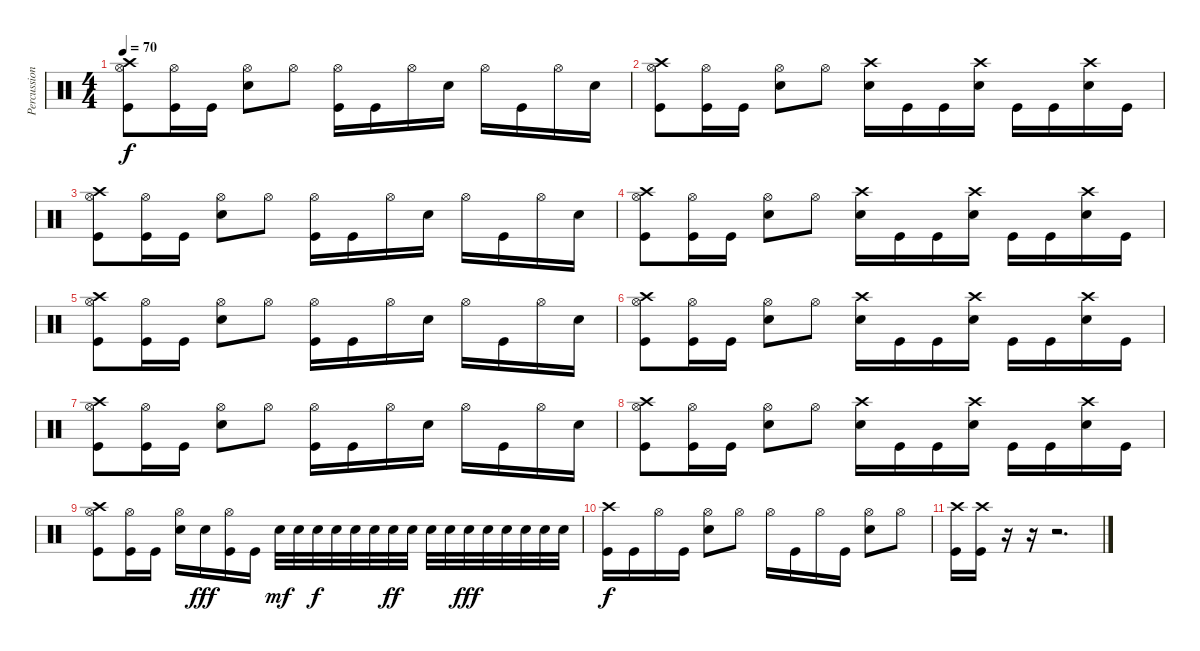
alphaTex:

\track ("Percussion" "Percussion") {instrument percussion}
\staff {score}
\articulation defaults
\ts (4 4)
\tempo 70
\clef neutral
\ks c
("Crash high (hit)" "Hi-Hat (open)" "Kick (hit)").8{dy f} ("Hi-Hat (open)" "Kick (hit)").16 "Kick (hit)".16 ("Hi-Hat (open)" "Snare (hit) 2").8 "Hi-Hat (open)".8 ("Hi-Hat (open)" "Kick (hit)").16 "Kick (hit)".16 "Hi-Hat (open)".16 "Snare (hit) 2".16 "Hi-Hat (open)".16 "Kick (hit)".16 "Hi-Hat (open)".16 "Snare (hit) 2".16 |
("Crash high (hit)" "Hi-Hat (open)" "Kick (hit)").8 ("Hi-Hat (open)" "Kick (hit)").16 "Kick (hit)".16 ("Hi-Hat (open)" "Snare (hit) 2").8 "Hi-Hat (open)".8 ("Crash high (hit)" "Snare (hit) 2").16 "Kick (hit)".16 "Kick (hit)".16 ("Crash high (hit)" "Snare (hit) 2").16 "Kick (hit)".16 "Kick (hit)".16 ("Crash high (hit)" "Snare (hit) 2").16 "Kick (hit)".16 |
("Crash high (hit)" "Hi-Hat (open)" "Kick (hit)").8 ("Hi-Hat (open)" "Kick (hit)").16 "Kick (hit)".16 ("Hi-Hat (open)" "Snare (hit) 2").8 "Hi-Hat (open)".8 ("Hi-Hat (open)" "Kick (hit)").16 "Kick (hit)".16 "Hi-Hat (open)".16 "Snare (hit) 2".16 "Hi-Hat (open)".16 "Kick (hit)".16 "Hi-Hat (open)".16 "Snare (hit) 2".16 |
("Crash high (hit)" "Hi-Hat (open)" "Kick (hit)").8 ("Hi-Hat (open)" "Kick (hit)").16 "Kick (hit)".16 ("Hi-Hat (open)" "Snare (hit) 2").8 "Hi-Hat (open)".8 ("Crash high (hit)" "Snare (hit) 2").16 "Kick (hit)".16 "Kick (hit)".16 ("Crash high (hit)" "Snare (hit) 2").16 "Kick (hit)".16 "Kick (hit)".16 ("Crash high (hit)" "Snare (hit) 2").16 "Kick (hit)".16 |
("Crash high (hit)" "Hi-Hat (open)" "Kick (hit)").8 ("Hi-Hat (open)" "Kick (hit)").16 "Kick (hit)".16 ("Hi-Hat (open)" "Snare (hit) 2").8 "Hi-Hat (open)".8 ("Hi-Hat (open)" "Kick (hit)").16 "Kick (hit)".16 "Hi-Hat (open)".16 "Snare (hit) 2".16 "Hi-Hat (open)".16 "Kick (hit)".16 "Hi-Hat (open)".16 "Snare (hit) 2".16 |
("Crash high (hit)" "Hi-Hat (open)" "Kick (hit)").8 ("Hi-Hat (open)" "Kick (hit)").16 "Kick (hit)".16 ("Hi-Hat (open)" "Snare (hit) 2").8 "Hi-Hat (open)".8 ("Crash high (hit)" "Snare (hit) 2").16 "Kick (hit)".16 "Kick (hit)".16 ("Crash high (hit)" "Snare (hit) 2").16 "Kick (hit)".16 "Kick (hit)".16 ("Crash high (hit)" "Snare (hit) 2").16 "Kick (hit)".16 |
("Crash high (hit)" "Hi-Hat (open)" "Kick (hit)").8 ("Hi-Hat (open)" "Kick (hit)").16 "Kick (hit)".16 ("Hi-Hat (open)" "Snare (hit) 2").8 "Hi-Hat (open)".8 ("Hi-Hat (open)" "Kick (hit)").16 "Kick (hit)".16 "Hi-Hat (open)".16 "Snare (hit) 2".16 "Hi-Hat (open)".16 "Kick (hit)".16 "Hi-Hat (open)".16 "Snare (hit) 2".16 |
("Crash high (hit)" "Hi-Hat (open)" "Kick (hit)").8 ("Hi-Hat (open)" "Kick (hit)").16 "Kick (hit)".16 ("Hi-Hat (open)" "Snare (hit) 2").8 "Hi-Hat (open)".8 ("Crash high (hit)" "Snare (hit) 2").16 "Kick (hit)".16 "Kick (hit)".16 ("Crash high (hit)" "Snare (hit) 2").16 "Kick (hit)".16 "Kick (hit)".16 ("Crash high (hit)" "Snare (hit) 2").16 "Kick (hit)".16 |
("Crash high (hit)" "Hi-Hat (open)" "Kick (hit)").8 ("Hi-Hat (open)" "Kick (hit)").16 "Kick (hit)".16 ("Hi-Hat (open)" "Snare (hit) 2").16 "Snare (hit) 2".16{dy fff} ("Hi-Hat (open)" "Kick (hit)").16 "Kick (hit)".16 "Snare (hit) 2".32{dy mf} "Snare (hit) 2".32 "Snare (hit) 2".32{dy f} "Snare (hit) 2".32 "Snare (hit) 2".32 "Snare (hit) 2".32 "Snare (hit) 2".32{dy ff} "Snare (hit) 2".32 "Snare (hit) 2".32 "Snare (hit) 2".32 "Snare (hit) 2".32{dy fff} "Snare (hit) 2".32 "Snare (hit) 2".32 "Snare (hit) 2".32 "Snare (hit) 2".32 "Snare (hit) 2".32 |
("Crash high (hit)" "Kick (hit)").16{dy f} "Kick (hit)".16 "Hi-Hat (open)".16 "Kick (hit)".16 ("Hi-Hat (open)" "Snare (hit) 2").8 "Hi-Hat (open)".8 "Hi-Hat (open)".16 "Kick (hit)".16 "Hi-Hat (open)".16 "Kick (hit)".16 ("Hi-Hat (open)" "Snare (hit) 2").8 "Hi-Hat (open)".8 |
("Crash high (hit)" "Kick (hit)").16 ("Crash high (hit)" "Kick (hit)").16 r.16 r.16 r.2{d}
